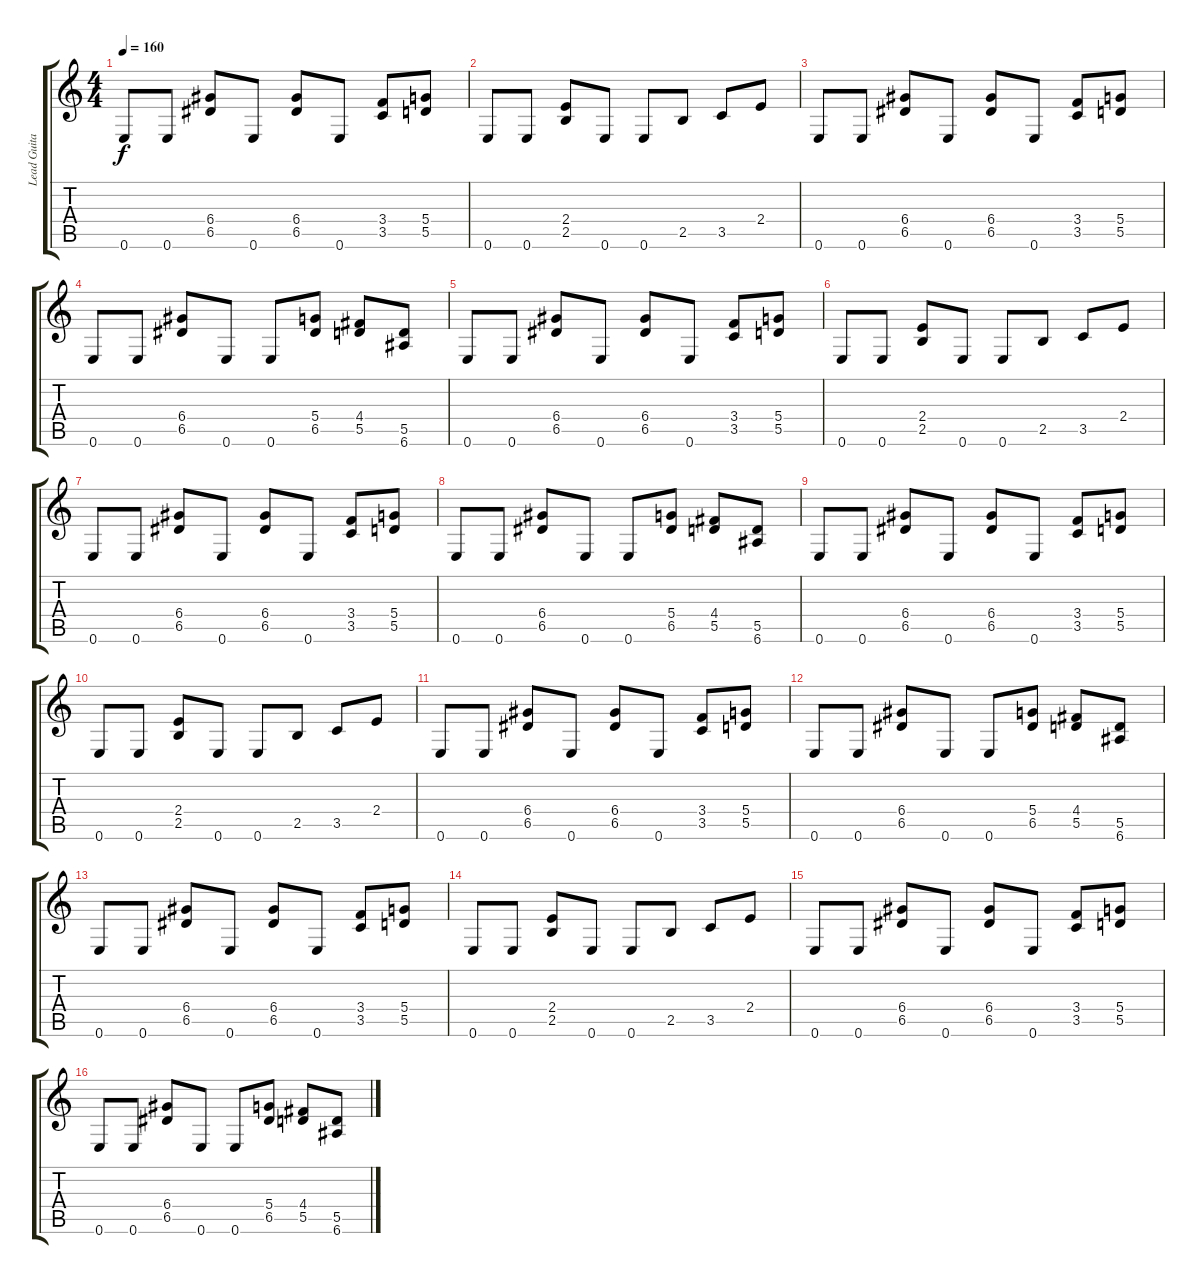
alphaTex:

\track ("Lead Guitar" "Lead Guita") {instrument distortionguitar}
\staff {score tabs}
\tuning (E4 B3 G3 D3 A2 E2) {hide}
\ts (4 4)
\tempo 160
\clef g2
\ks c
0.6.8{dy f} 0.6.8 (6.4 6.5).8 0.6.8 (6.4 6.5).8 0.6.8 (3.4 3.5).8 (5.4 5.5).8 |
0.6.8 0.6.8 (2.4 2.5).8 0.6.8 0.6.8 2.5.8 3.5.8 2.4.8 |
0.6.8 0.6.8 (6.4 6.5).8 0.6.8 (6.4 6.5).8 0.6.8 (3.4 3.5).8 (5.4 5.5).8 |
0.6.8 0.6.8 (6.4 6.5).8 0.6.8 0.6.8 (5.4 6.5).8 (4.4 5.5).8 (5.5 6.6).8 |
0.6.8 0.6.8 (6.4 6.5).8 0.6.8 (6.4 6.5).8 0.6.8 (3.4 3.5).8 (5.4 5.5).8 |
0.6.8 0.6.8 (2.4 2.5).8 0.6.8 0.6.8 2.5.8 3.5.8 2.4.8 |
0.6.8 0.6.8 (6.4 6.5).8 0.6.8 (6.4 6.5).8 0.6.8 (3.4 3.5).8 (5.4 5.5).8 |
0.6.8 0.6.8 (6.4 6.5).8 0.6.8 0.6.8 (5.4 6.5).8 (4.4 5.5).8 (5.5 6.6).8 |
0.6.8 0.6.8 (6.4 6.5).8 0.6.8 (6.4 6.5).8 0.6.8 (3.4 3.5).8 (5.4 5.5).8 |
0.6.8 0.6.8 (2.4 2.5).8 0.6.8 0.6.8 2.5.8 3.5.8 2.4.8 |
0.6.8 0.6.8 (6.4 6.5).8 0.6.8 (6.4 6.5).8 0.6.8 (3.4 3.5).8 (5.4 5.5).8 |
0.6.8 0.6.8 (6.4 6.5).8 0.6.8 0.6.8 (5.4 6.5).8 (4.4 5.5).8 (5.5 6.6).8 |
0.6.8 0.6.8 (6.4 6.5).8 0.6.8 (6.4 6.5).8 0.6.8 (3.4 3.5).8 (5.4 5.5).8 |
0.6.8 0.6.8 (2.4 2.5).8 0.6.8 0.6.8 2.5.8 3.5.8 2.4.8 |
0.6.8 0.6.8 (6.4 6.5).8 0.6.8 (6.4 6.5).8 0.6.8 (3.4 3.5).8 (5.4 5.5).8 |
0.6.8 0.6.8 (6.4 6.5).8 0.6.8 0.6.8 (5.4 6.5).8 (4.4 5.5).8 (5.5 6.6).8
